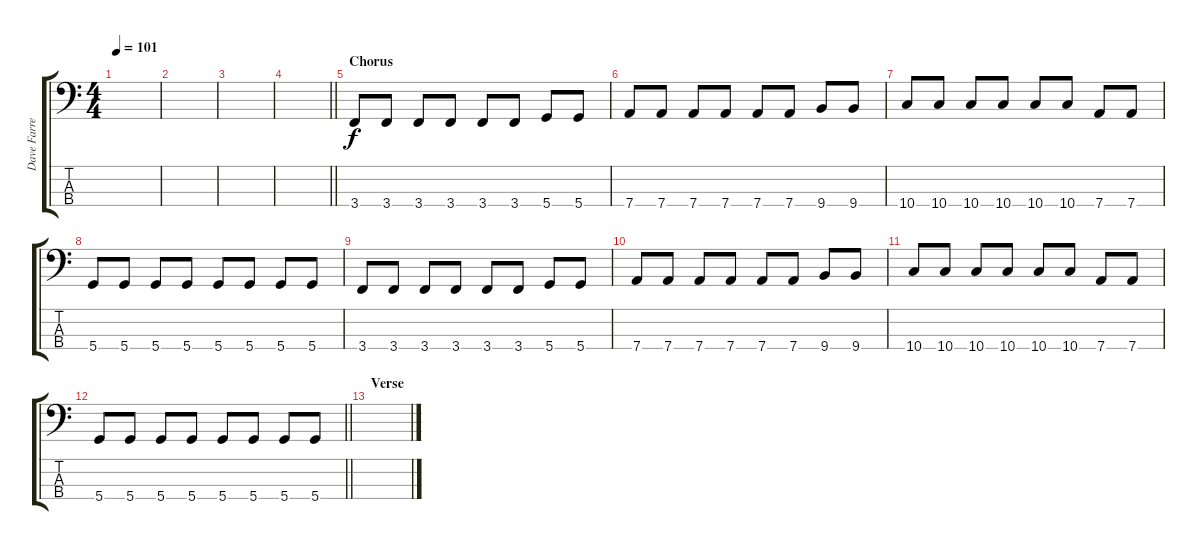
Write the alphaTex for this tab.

\track ("Dave Farrell" "Dave Farre") {instrument electricbassfinger}
\staff {score tabs}
\tuning (G2 D2 A1 D1) {hide}
\ts (4 4)
\tempo 101
\clef f4
\ks c
|
|
|
\barLineRight lightlight
|
\section ("" "Chorus")
3.4.8 3.4.8 3.4.8 3.4.8 3.4.8 3.4.8 5.4.8 5.4.8 |
7.4.8 7.4.8 7.4.8 7.4.8 7.4.8 7.4.8 9.4.8 9.4.8 |
10.4.8 10.4.8 10.4.8 10.4.8 10.4.8 10.4.8 7.4.8 7.4.8 |
5.4.8 5.4.8 5.4.8 5.4.8 5.4.8 5.4.8 5.4.8 5.4.8 |
3.4.8 3.4.8 3.4.8 3.4.8 3.4.8 3.4.8 5.4.8 5.4.8 |
7.4.8 7.4.8 7.4.8 7.4.8 7.4.8 7.4.8 9.4.8 9.4.8 |
10.4.8 10.4.8 10.4.8 10.4.8 10.4.8 10.4.8 7.4.8 7.4.8 |
\barLineRight lightlight
5.4.8 5.4.8 5.4.8 5.4.8 5.4.8 5.4.8 5.4.8 5.4.8 |
\section ("" "Verse")
